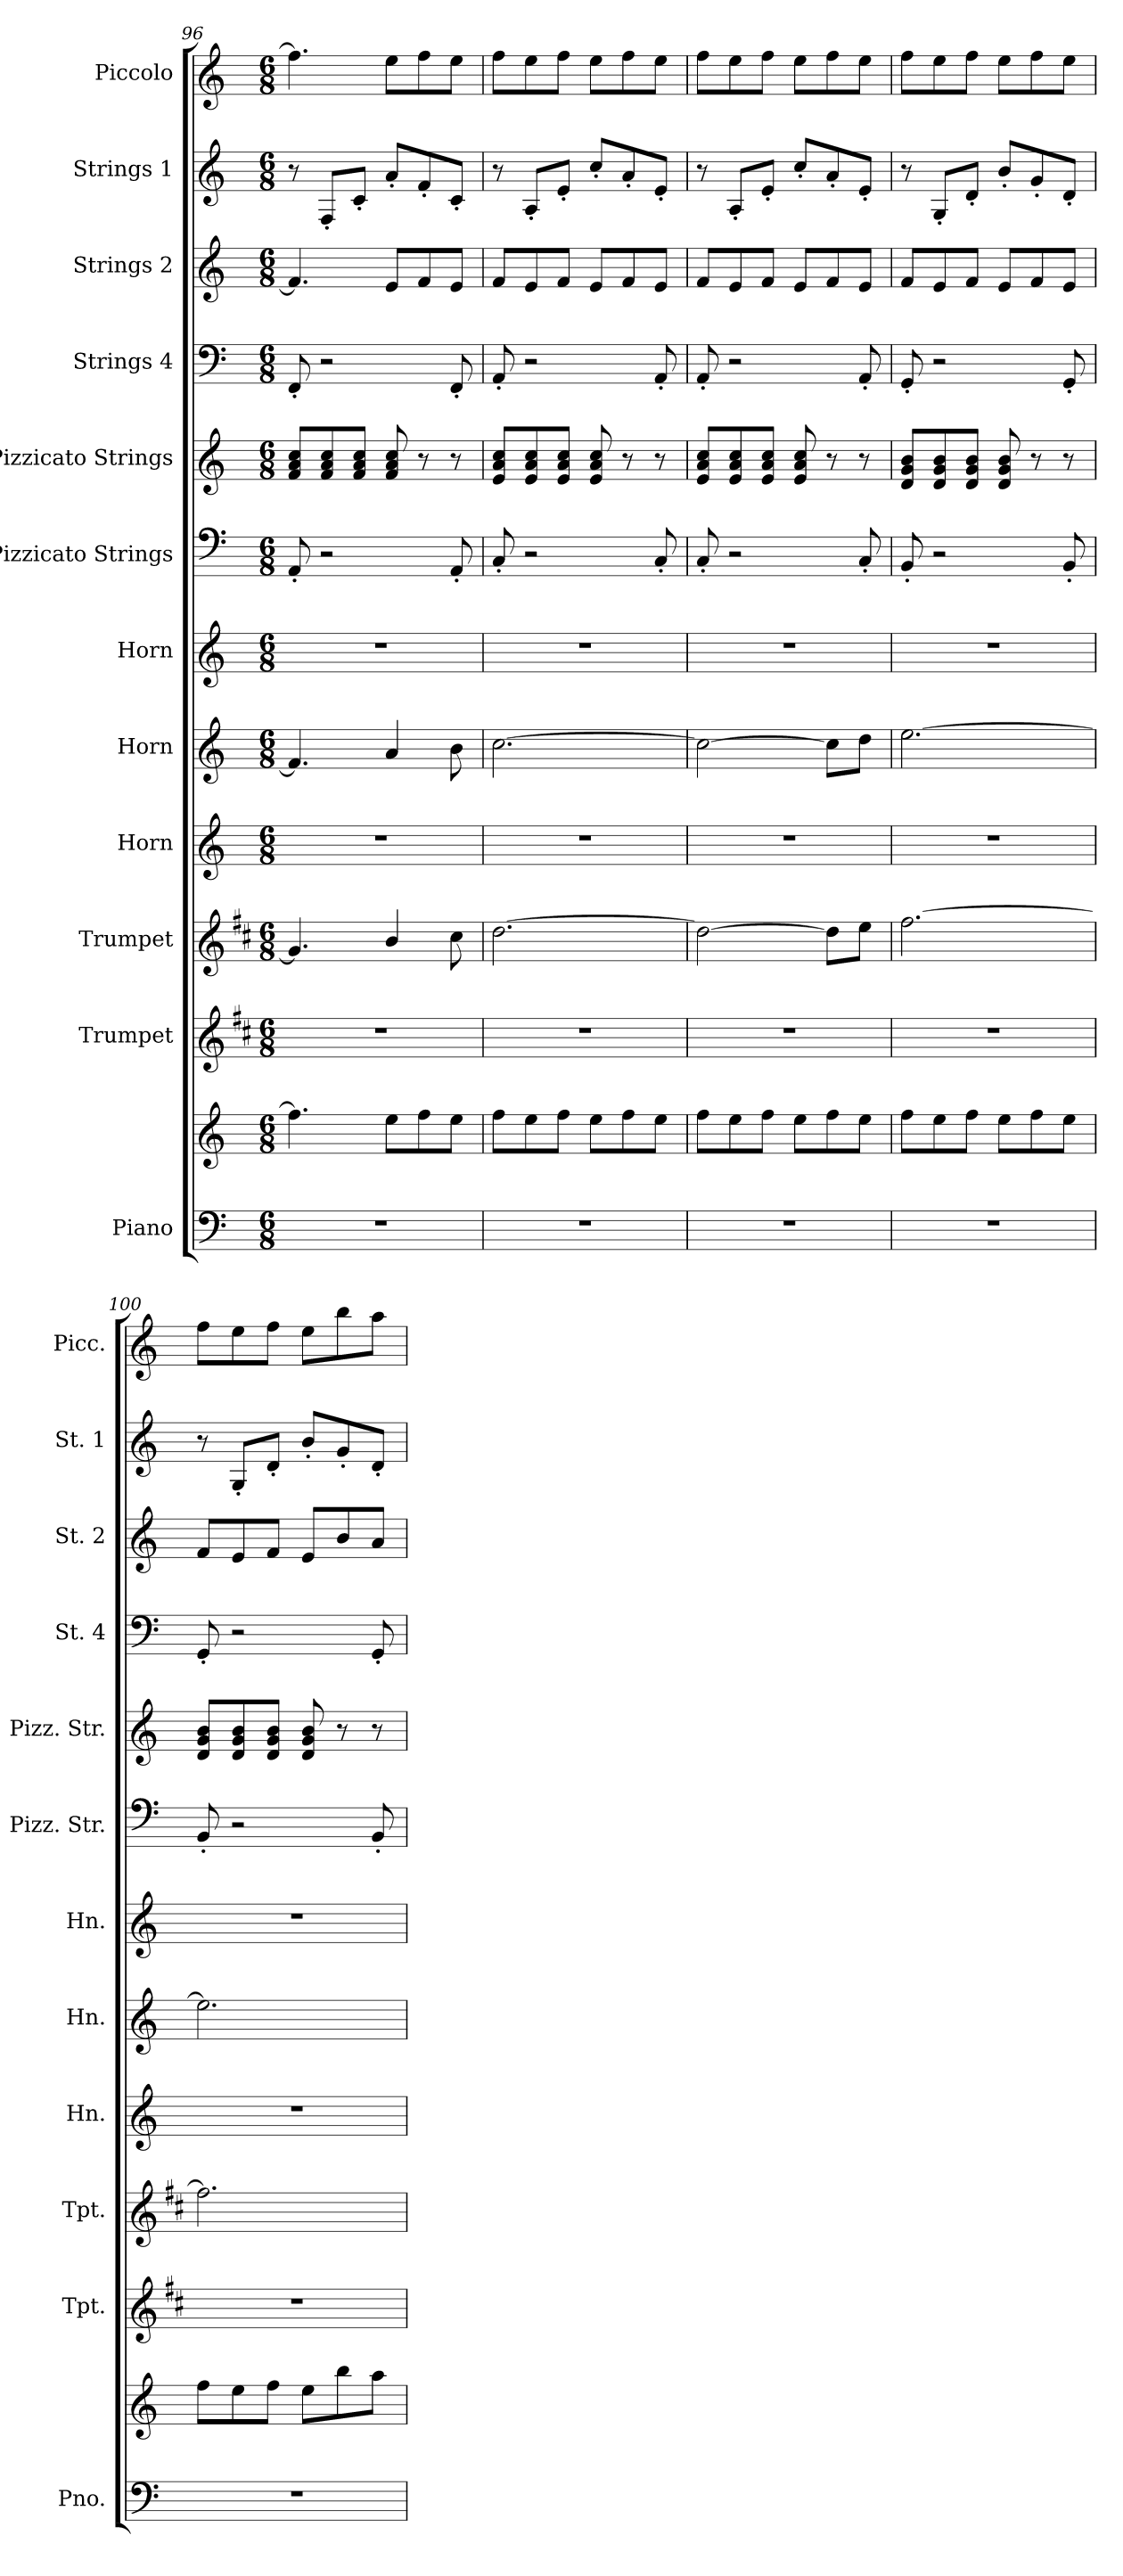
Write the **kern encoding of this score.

**kern	**kern	**kern	**kern	**kern	**kern	**kern	**kern	**kern	**kern	**kern	**kern	**kern
*part12	*part12	*part11	*part10	*part9	*part8	*part7	*part6	*part5	*part4	*part3	*part2	*part1
*staff13	*staff12	*staff11	*staff10	*staff9	*staff8	*staff7	*staff6	*staff5	*staff4	*staff3	*staff2	*staff1
*I"Piano	*	*I"Trumpet	*I"Trumpet	*I"Horn	*I"Horn	*I"Horn	*I"Pizzicato Strings	*I"Pizzicato Strings	*I"Strings 4	*I"Strings 2	*I"Strings 1	*I"Piccolo
*I'Pno.	*	*I'Tpt.	*I'Tpt.	*I'Hn.	*I'Hn.	*I'Hn.	*I'Pizz. Str.	*I'Pizz. Str.	*I'St. 4	*I'St. 2	*I'St. 1	*I'Picc.
*clefF4	*clefG2	*clefG2	*clefG2	*clefG2	*clefG2	*clefG2	*clefF5	*clefG2	*clefF4	*clefG2	*clefG2	*clefG2
*	*	*ITrd1c2	*ITrd1c2	*ITrd7c12	*ITrd7c12	*ITrd7c12	*	*	*	*	*	*ITrd-7c-12
*k[]	*k[]	*k[]	*k[]	*k[]	*k[]	*k[]	*k[]	*k[]	*k[]	*k[]	*k[]	*k[]
*M6/8	*M6/8	*M6/8	*M6/8	*M6/8	*M6/8	*M6/8	*M6/8	*M6/8	*M6/8	*M6/8	*M6/8	*M6/8
=96	=96	=96	=96	=96	=96	=96	=96	=96	=96	=96	=96	=96
!LO:TX:a:color=#FFFFFF:t=.	!	!	!	!	!	!	!	!	!	!	!	!
2.r	4.ff\]	2.r	4.f/]	2.r	4.F/]	2.r	8FF'/	8f/ 8a/ 8cc/L	8FF'/	4.f/]	8r	4.fff\]
.	.	.	.	.	.	.	2r	8f/ 8a/ 8cc/	2r	.	8F'/L	.
.	.	.	.	.	.	.	.	8f/ 8a/ 8cc/J	.	.	8c'/J	.
.	8ee\L	.	4a/	.	4A/	.	.	8f/ 8a/ 8cc/	.	8e/L	8a'/L	8eee\L
.	8ff\	.	.	.	.	.	.	8r	.	8f/	8f'/	8fff\
.	8ee\J	.	8b\	.	8B\	.	8FF'/	8r	8FF'/	8e/J	8c'/J	8eee\J
!!LO:PB:g=z
=97	=97	=97	=97	=97	=97	=97	=97	=97	=97	=97	=97	=97
!LO:TX:a:color=#FFFFFF:t=.	!	!	!	!	!	!	!	!	!	!	!	!
2.r	8ff\L	2.r	[2.cc\	2.r	[2.c\	2.r	8AA'/	8e/ 8a/ 8cc/L	8AA'/	8f/L	8r	8fff\L
.	8ee\	.	.	.	.	.	2r	8e/ 8a/ 8cc/	2r	8e/	8A'/L	8eee\
.	8ff\J	.	.	.	.	.	.	8e/ 8a/ 8cc/J	.	8f/J	8e'/J	8fff\J
.	8ee\L	.	.	.	.	.	.	8e/ 8a/ 8cc/	.	8e/L	8cc'/L	8eee\L
.	8ff\	.	.	.	.	.	.	8r	.	8f/	8a'/	8fff\
.	8ee\J	.	.	.	.	.	8AA'/	8r	8AA'/	8e/J	8e'/J	8eee\J
=98	=98	=98	=98	=98	=98	=98	=98	=98	=98	=98	=98	=98
!LO:TX:a:color=#FFFFFF:t=.	!	!	!	!	!	!	!	!	!	!	!	!
!LO:TX:a:color=#FFFFFF:t=.	!	!	!	!	!	!	!	!	!	!	!	!
2.r	8ff\L	2.r	2cc\_	2.r	2c\_	2.r	8AA'/	8e/ 8a/ 8cc/L	8AA'/	8f/L	8r	8fff\L
.	8ee\	.	.	.	.	.	2r	8e/ 8a/ 8cc/	2r	8e/	8A'/L	8eee\
.	8ff\J	.	.	.	.	.	.	8e/ 8a/ 8cc/J	.	8f/J	8e'/J	8fff\J
.	8ee\L	.	.	.	.	.	.	8e/ 8a/ 8cc/	.	8e/L	8cc'/L	8eee\L
.	8ff\	.	8cc\L]	.	8c\L]	.	.	8r	.	8f/	8a'/	8fff\
.	8ee\J	.	8dd\J	.	8d\J	.	8AA'/	8r	8AA'/	8e/J	8e'/J	8eee\J
=99	=99	=99	=99	=99	=99	=99	=99	=99	=99	=99	=99	=99
!LO:TX:a:color=#FFFFFF:t=.	!	!	!	!	!	!	!	!	!	!	!	!
2.r	8ff\L	2.r	[2.ee\	2.r	[2.e\	2.r	8GG'/	8d/ 8g/ 8b/L	8GG'/	8f/L	8r	8fff\L
.	8ee\	.	.	.	.	.	2r	8d/ 8g/ 8b/	2r	8e/	8G'/L	8eee\
.	8ff\J	.	.	.	.	.	.	8d/ 8g/ 8b/J	.	8f/J	8d'/J	8fff\J
.	8ee\L	.	.	.	.	.	.	8d/ 8g/ 8b/	.	8e/L	8b'/L	8eee\L
.	8ff\	.	.	.	.	.	.	8r	.	8f/	8g'/	8fff\
.	8ee\J	.	.	.	.	.	8GG'/	8r	8GG'/	8e/J	8d'/J	8eee\J
=100	=100	=100	=100	=100	=100	=100	=100	=100	=100	=100	=100	=100
!LO:TX:a:color=#FFFFFF:t=.	!	!	!	!	!	!	!	!	!	!	!	!
2.r	8ff\L	2.r	2.ee\]	2.r	2.e\]	2.r	8GG'/	8d/ 8g/ 8b/L	8GG'/	8f/L	8r	8fff\L
.	8ee\	.	.	.	.	.	2r	8d/ 8g/ 8b/	2r	8e/	8G'/L	8eee\
.	8ff\J	.	.	.	.	.	.	8d/ 8g/ 8b/J	.	8f/J	8d'/J	8fff\J
.	8ee\L	.	.	.	.	.	.	8d/ 8g/ 8b/	.	8e/L	8b'/L	8eee\L
.	8bb\	.	.	.	.	.	.	8r	.	8b/	8g'/	8bbb\
.	8aa\J	.	.	.	.	.	8GG'/	8r	8GG'/	8a/J	8d'/J	8aaa\J
=	=	=	=	=	=	=	=	=	=	=	=	=
*-	*-	*-	*-	*-	*-	*-	*-	*-	*-	*-	*-	*-
